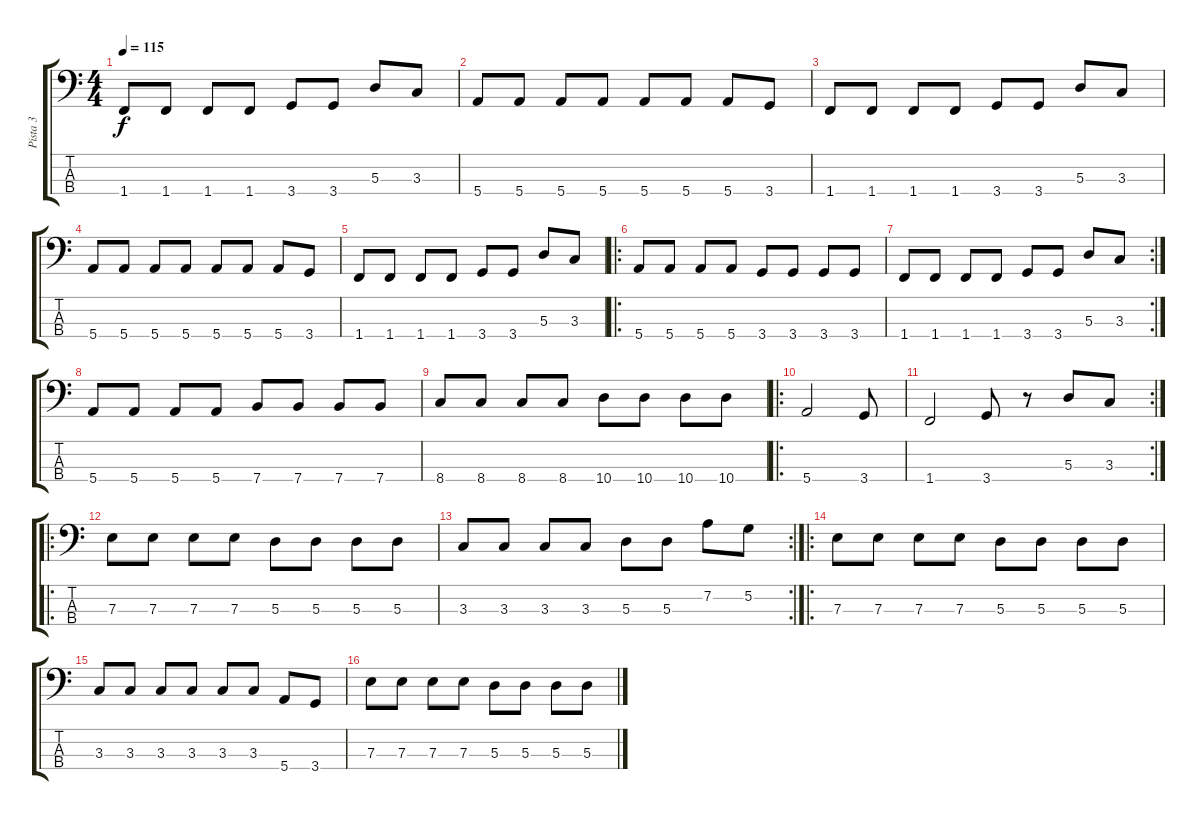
\track ("Pista 3" "Pista 3") {instrument electricbasspick}
\staff {score tabs}
\tuning (G2 D2 A1 E1) {hide}
\ts (4 4)
\tempo 115
\clef f4
\ks c
1.4.8{dy f} 1.4.8 1.4.8 1.4.8 3.4.8 3.4.8 5.3.8 3.3.8 |
5.4.8 5.4.8 5.4.8 5.4.8 5.4.8 5.4.8 5.4.8 3.4.8 |
1.4.8 1.4.8 1.4.8 1.4.8 3.4.8 3.4.8 5.3.8 3.3.8 |
5.4.8 5.4.8 5.4.8 5.4.8 5.4.8 5.4.8 5.4.8 3.4.8 |
1.4.8 1.4.8 1.4.8 1.4.8 3.4.8 3.4.8 5.3.8 3.3.8 |
\ro
5.4.8 5.4.8 5.4.8 5.4.8 3.4.8 3.4.8 3.4.8 3.4.8 |
\rc 2
1.4.8 1.4.8 1.4.8 1.4.8 3.4.8 3.4.8 5.3.8 3.3.8 |
5.4.8 5.4.8 5.4.8 5.4.8 7.4.8 7.4.8 7.4.8 7.4.8 |
8.4.8 8.4.8 8.4.8 8.4.8 10.4.8 10.4.8 10.4.8 10.4.8 |
\ro
5.4.2 3.4.8 |
\rc 2
1.4.2 3.4.8 r.8 5.3.8 3.3.8 |
\ro
7.3.8 7.3.8 7.3.8 7.3.8 5.3.8 5.3.8 5.3.8 5.3.8 |
\rc 2
3.3.8 3.3.8 3.3.8 3.3.8 5.3.8 5.3.8 7.2.8 5.2.8 |
\ro
7.3.8 7.3.8 7.3.8 7.3.8 5.3.8 5.3.8 5.3.8 5.3.8 |
3.3.8 3.3.8 3.3.8 3.3.8 3.3.8 3.3.8 5.4.8 3.4.8 |
7.3.8 7.3.8 7.3.8 7.3.8 5.3.8 5.3.8 5.3.8 5.3.8
